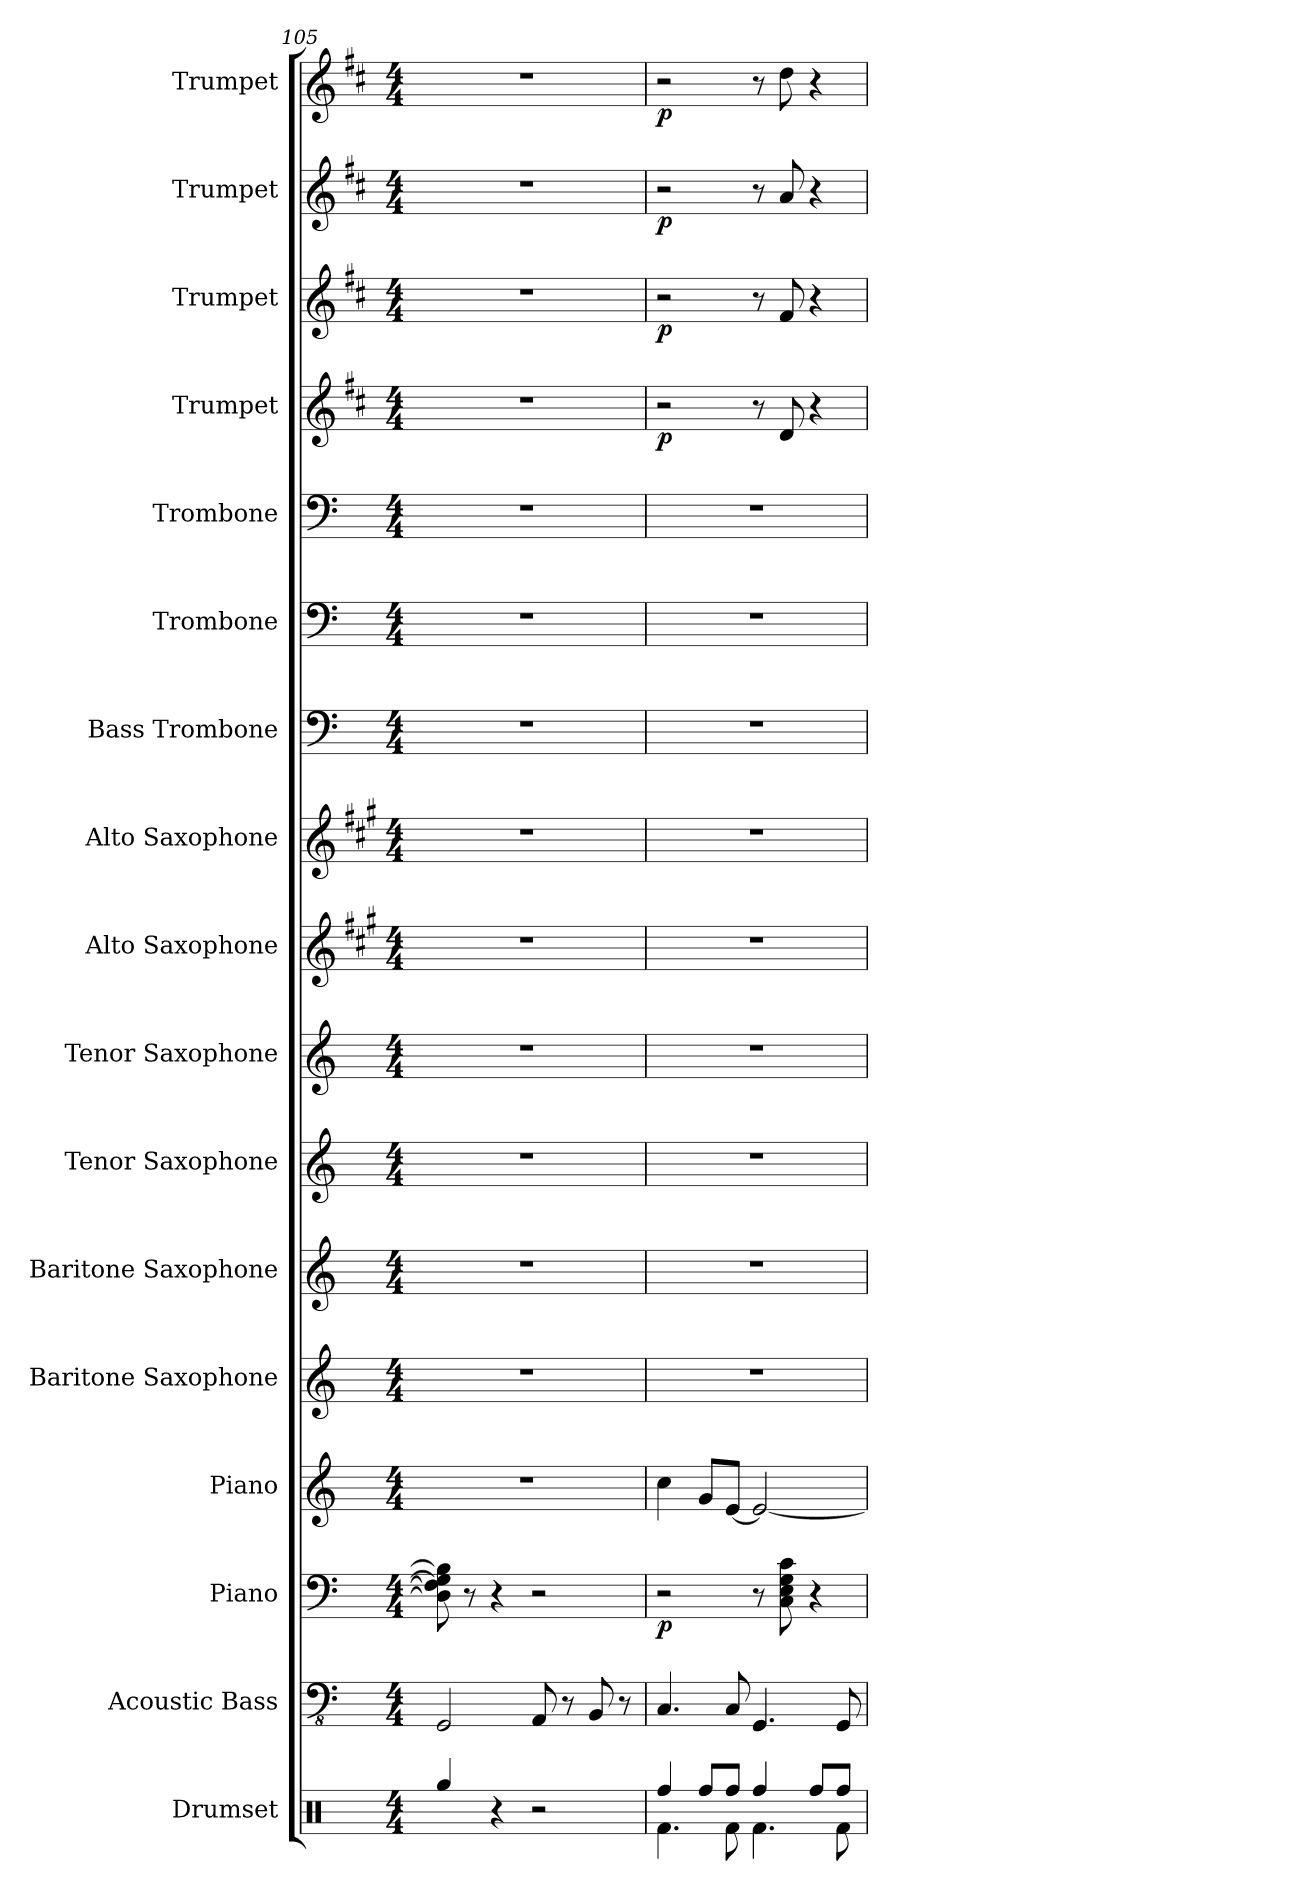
**kern	**kern	**kern	**dynam	**kern	**kern	**kern	**kern	**kern	**kern	**kern	**kern	**kern	**kern	**kern	**dynam	**kern	**dynam	**kern	**dynam	**kern	**dynam
*part17	*part16	*part15	*part15	*part14	*part13	*part12	*part11	*part10	*part9	*part8	*part7	*part6	*part5	*part4	*part4	*part3	*part3	*part2	*part2	*part1	*part1
*staff17	*staff16	*staff15	*staff15	*staff14	*staff13	*staff12	*staff11	*staff10	*staff9	*staff8	*staff7	*staff6	*staff5	*staff4	*staff4	*staff3	*staff3	*staff2	*staff2	*staff1	*staff1
*I"Drumset	*I"Acoustic Bass	*I"Piano	*	*I"Piano	*I"Baritone Saxophone	*I"Baritone Saxophone	*I"Tenor Saxophone	*I"Tenor Saxophone	*I"Alto Saxophone	*I"Alto Saxophone	*I"Bass Trombone	*I"Trombone	*I"Trombone	*I"Trumpet	*	*I"Trumpet	*	*I"Trumpet	*	*I"Trumpet	*
*I'Drs.	*I'Bass	*I'Pno.	*	*I'Pno.	*I'Bar. Sax.	*I'Bar. Sax.	*I'T. Sax.	*I'T. Sax.	*I'A. Sax.	*I'A. Sax.	*I'B. Tbn.	*I'Tbn.	*I'Tbn.	*I'Tpt.	*	*I'Tpt.	*	*I'Tpt.	*	*I'Tpt.	*
*clefX	*clefFv4	*clefF4	*	*clefG2	*clefG2	*clefG2	*clefG2	*clefG2	*clefG2	*clefG2	*clefF4	*clefF4	*clefF4	*clefG2	*	*clefG2	*	*clefG2	*	*clefG2	*
*	*	*	*	*	*ITrd12c21	*ITrd12c21	*ITrd8c14	*ITrd8c14	*ITrd5c9	*ITrd5c9	*	*	*	*ITrd1c2	*	*ITrd1c2	*	*ITrd1c2	*	*ITrd1c2	*
*k[]	*k[]	*k[]	*	*k[]	*k[]	*k[]	*k[]	*k[]	*k[]	*k[]	*k[]	*k[]	*k[]	*k[]	*	*k[]	*	*k[]	*	*k[]	*
*M4/4	*M4/4	*M4/4	*	*M4/4	*M4/4	*M4/4	*M4/4	*M4/4	*M4/4	*M4/4	*M4/4	*M4/4	*M4/4	*M4/4	*	*M4/4	*	*M4/4	*	*M4/4	*
=105	=105	=105	=105	=105	=105	=105	=105	=105	=105	=105	=105	=105	=105	=105	=105	=105	=105	=105	=105	=105	=105
4Rgg/	2GGG/	8D\] 8F\] 8G\] 8B\]	.	1r	1r	1r	1r	1r	1r	1r	1r	1r	1r	1r	.	1r	.	1r	.	1r	.
.	.	8r	.	.	.	.	.	.	.	.	.	.	.	.	.	.	.	.	.	.	.
4r	.	4r	.	.	.	.	.	.	.	.	.	.	.	.	.	.	.	.	.	.	.
2r	8AAA/	2r	.	.	.	.	.	.	.	.	.	.	.	.	.	.	.	.	.	.	.
.	8r	.	.	.	.	.	.	.	.	.	.	.	.	.	.	.	.	.	.	.	.
.	8BBB/	.	.	.	.	.	.	.	.	.	.	.	.	.	.	.	.	.	.	.	.
.	8r	.	.	.	.	.	.	.	.	.	.	.	.	.	.	.	.	.	.	.	.
!!LO:PB:g=z
=106	=106	=106	=106	=106	=106	=106	=106	=106	=106	=106	=106	=106	=106	=106	=106	=106	=106	=106	=106	=106	=106
*^	*	*	*	*	*	*	*	*	*	*	*	*	*	*	*	*	*	*	*	*	*
!	!	!	!	!LO:DY:b	!	!	!	!	!	!	!	!	!	!	!	!LO:DY:b	!	!LO:DY:b	!	!LO:DY:b	!	!LO:DY:b
4Rff/	4.Rf\	4.CC/	2r	p	4cc\	1r	1r	1r	1r	1r	1r	1r	1r	1r	2r	p	2r	p	2r	p	2r	p
8Rff/L	.	.	.	.	8g/L	.	.	.	.	.	.	.	.	.	.	.	.	.	.	.	.	.
8Rff/J	8Rf\	8CC/	.	.	[8e/J	.	.	.	.	.	.	.	.	.	.	.	.	.	.	.	.	.
4Rff/	4.Rf\	4.GGG/	8r	.	2e/_	.	.	.	.	.	.	.	.	.	8r	.	8r	.	8r	.	8r	.
.	.	.	8C\ 8E\ 8G\ 8c\	.	.	.	.	.	.	.	.	.	.	.	8c/	.	8e/	.	8g/	.	8cc\	.
8Rff/L	.	.	4r	.	.	.	.	.	.	.	.	.	.	.	4r	.	4r	.	4r	.	4r	.
8Rff/J	8Rf\	8GGG/	.	.	.	.	.	.	.	.	.	.	.	.	.	.	.	.	.	.	.	.
*v	*v	*	*	*	*	*	*	*	*	*	*	*	*	*	*	*	*	*	*	*	*	*
=	=	=	=	=	=	=	=	=	=	=	=	=	=	=	=	=	=	=	=	=	=
*-	*-	*-	*-	*-	*-	*-	*-	*-	*-	*-	*-	*-	*-	*-	*-	*-	*-	*-	*-	*-	*-
